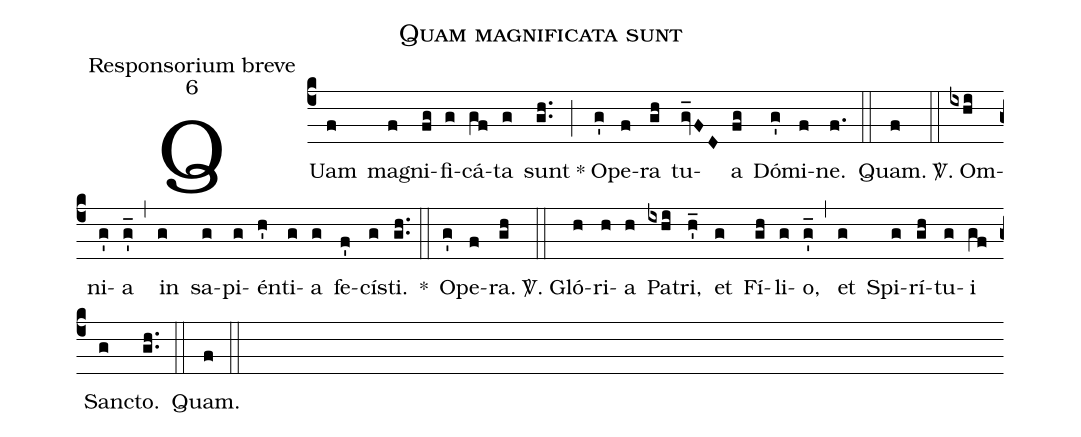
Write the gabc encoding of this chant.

name:Quam magnificata sunt;
office-part:Responsorium breve;
mode:6;
%%
(c4) QUam(f) mag(f)ni(fg)fi(g)cá(gf)ta(g) sunt(gh..) *(;)O(g')pe(f)ra(gh) tu(gv_FD)a(fg) Dó(g')mi(f)ne.(f.) (::)Quam.(f) <sp>V/</sp>.(::)Om(ixhi)ni(g')a(g'_) (,)in(g) sa(g)pi(g)én(h')ti(g)a(g) fe(f')cís(g)ti.(gh..) *(::)O(g')pe(f)ra.(gh) <sp>V/</sp>.(::)Gló(h)ri(h)a(h) Pa(ixhi)tri,(h'_) et(g) Fí(gh)li(g)o,(g'_) (,)et(g) Spi(g)rí(gh)tu(g)i(gf) Sanc(g)to.(gh..) (::)Quam.(f) (::)
